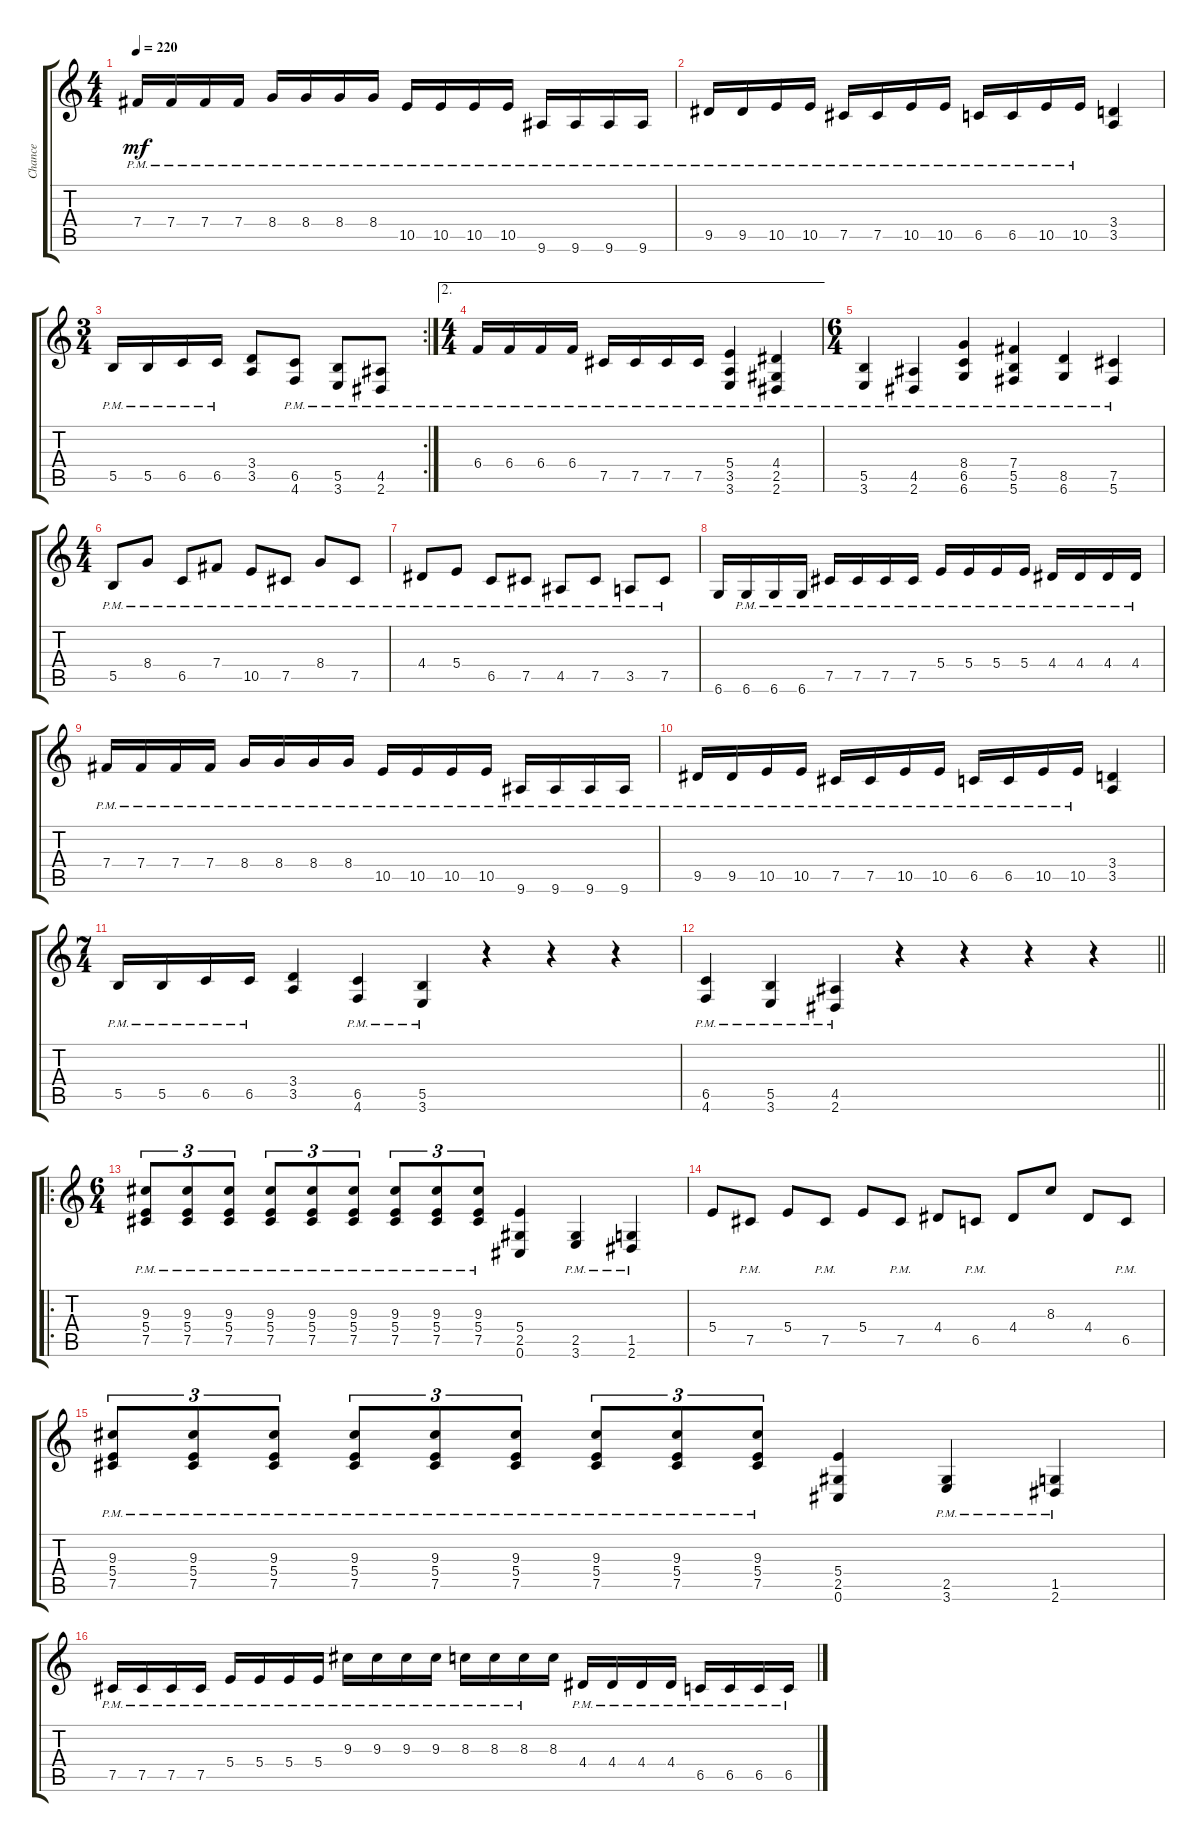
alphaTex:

\track ("Chance" "Chance") {instrument distortionguitar}
\staff {score tabs}
\tuning (Db4 Ab3 E3 B2 Gb2 Db2) {hide}
\ts (4 4)
\tempo 220
\clef g2
\ks c
7.4{pm}.16{dy mf} 7.4{pm}.16 7.4{pm}.16 7.4{pm}.16 8.4{pm}.16 8.4{pm}.16 8.4{pm}.16 8.4{pm}.16 10.5{pm}.16 10.5{pm}.16 10.5{pm}.16 10.5{pm}.16 9.6{pm}.16 9.6{pm}.16 9.6{pm}.16 9.6{pm}.16 |
9.5{pm}.16 9.5{pm}.16 10.5{pm}.16 10.5{pm}.16 7.5{pm}.16 7.5{pm}.16 10.5{pm}.16 10.5{pm}.16 6.5{pm}.16 6.5{pm}.16 10.5{pm}.16 10.5{pm}.16 (3.4 3.5).4 |
\rc 2
\ts (3 4)
5.5{pm}.16 5.5{pm}.16 6.5{pm}.16 6.5{pm}.16 (3.4 3.5).8 (6.5{pm} 4.6{pm}).8 (5.5{pm} 3.6{pm}).8 (4.5{pm} 2.6{pm}).8 |
\ae 2
\ts (4 4)
6.4{pm}.16 6.4{pm}.16 6.4{pm}.16 6.4{pm}.16 7.5{pm}.16 7.5{pm}.16 7.5{pm}.16 7.5{pm}.16 (5.4{pm} 3.5{pm} 3.6{pm}).4 (4.4{pm} 2.5{pm} 2.6{pm}).4 |
\ts (6 4)
(5.5{pm} 3.6{pm}).4 (4.5{pm} 2.6{pm}).4 (8.4{pm} 6.5{pm} 6.6{pm}).4 (7.4{pm} 5.5{pm} 5.6{pm}).4 (8.5{pm} 6.6{pm}).4 (7.5{pm} 5.6{pm}).4 |
\ts (4 4)
5.5{pm}.8 8.4{pm}.8 6.5{pm}.8 7.4{pm}.8 10.5{pm}.8 7.5{pm}.8 8.4{pm}.8 7.5{pm}.8 |
4.4{pm}.8 5.4{pm}.8 6.5{pm}.8 7.5{pm}.8 4.5{pm}.8 7.5{pm}.8 3.5{pm}.8 7.5{pm}.8 |
6.6.16 6.6{pm}.16 6.6{pm}.16 6.6{pm}.16 7.5{pm}.16 7.5{pm}.16 7.5{pm}.16 7.5{pm}.16 5.4{pm}.16 5.4{pm}.16 5.4{pm}.16 5.4{pm}.16 4.4{pm}.16 4.4{pm}.16 4.4{pm}.16 4.4{pm}.16 |
7.4{pm}.16 7.4{pm}.16 7.4{pm}.16 7.4{pm}.16 8.4{pm}.16 8.4{pm}.16 8.4{pm}.16 8.4{pm}.16 10.5{pm}.16 10.5{pm}.16 10.5{pm}.16 10.5{pm}.16 9.6{pm}.16 9.6{pm}.16 9.6{pm}.16 9.6{pm}.16 |
9.5{pm}.16 9.5{pm}.16 10.5{pm}.16 10.5{pm}.16 7.5{pm}.16 7.5{pm}.16 10.5{pm}.16 10.5{pm}.16 6.5{pm}.16 6.5{pm}.16 10.5{pm}.16 10.5{pm}.16 (3.4 3.5).4 |
\ts (7 4)
5.5{pm}.16 5.5{pm}.16 6.5{pm}.16 6.5{pm}.16 (3.4 3.5).4 (6.5{pm} 4.6{pm}).4 (5.5{pm} 3.6{pm}).4 r.4 r.4 r.4 |
\barLineRight lightlight
(6.5{pm} 4.6{pm}).4 (5.5{pm} 3.6{pm}).4 (4.5{pm} 2.6{pm}).4 r.4 r.4 r.4 r.4 |
\ro
\ts (6 4)
\section ("" "")
(9.3{pm} 5.4{pm} 7.5{pm}).8{tu (3 2)} (9.3{pm} 5.4{pm} 7.5{pm}).8{tu (3 2)} (9.3{pm} 5.4{pm} 7.5{pm}).8{tu (3 2)} (9.3{pm} 5.4{pm} 7.5{pm}).8{tu (3 2)} (9.3{pm} 5.4{pm} 7.5{pm}).8{tu (3 2)} (9.3{pm} 5.4{pm} 7.5{pm}).8{tu (3 2)} (9.3{pm} 5.4{pm} 7.5{pm}).8{tu (3 2)} (9.3{pm} 5.4{pm} 7.5{pm}).8{tu (3 2)} (9.3{pm} 5.4{pm} 7.5{pm}).8{tu (3 2)} (5.4 2.5 0.6).4 (2.5{pm} 3.6{pm}).4 (1.5{pm} 2.6{pm}).4 |
5.4.8 7.5{pm}.8 5.4.8 7.5{pm}.8 5.4.8 7.5{pm}.8 4.4.8 6.5{pm}.8 4.4.8 8.3.8 4.4.8 6.5{pm}.8 |
(9.3{pm} 5.4{pm} 7.5{pm}).8{tu (3 2)} (9.3{pm} 5.4{pm} 7.5{pm}).8{tu (3 2)} (9.3{pm} 5.4{pm} 7.5{pm}).8{tu (3 2)} (9.3{pm} 5.4{pm} 7.5{pm}).8{tu (3 2)} (9.3{pm} 5.4{pm} 7.5{pm}).8{tu (3 2)} (9.3{pm} 5.4{pm} 7.5{pm}).8{tu (3 2)} (9.3{pm} 5.4{pm} 7.5{pm}).8{tu (3 2)} (9.3{pm} 5.4{pm} 7.5{pm}).8{tu (3 2)} (9.3{pm} 5.4{pm} 7.5{pm}).8{tu (3 2)} (5.4 2.5 0.6).4 (2.5{pm} 3.6{pm}).4 (1.5{pm} 2.6{pm}).4 |
7.5{pm}.16 7.5{pm}.16 7.5{pm}.16 7.5{pm}.16 5.4{pm}.16 5.4{pm}.16 5.4{pm}.16 5.4{pm}.16 9.3{pm}.16 9.3{pm}.16 9.3{pm}.16 9.3{pm}.16 8.3{pm}.16 8.3{pm}.16 8.3{pm}.16 8.3.16 4.4{pm}.16 4.4{pm}.16 4.4{pm}.16 4.4{pm}.16 6.5{pm}.16 6.5{pm}.16 6.5{pm}.16 6.5{pm}.16
